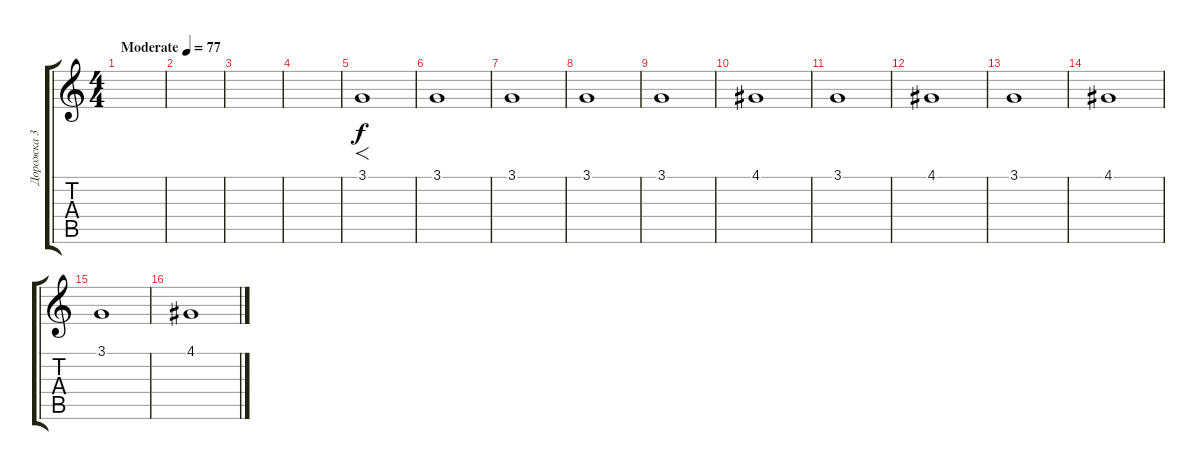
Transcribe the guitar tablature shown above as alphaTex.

\track ("Дорожка 3" "Дорожка 3") {instrument choiraahs}
\staff {score tabs}
\tuning (E4 B3 G3 D3 A2 E2) {hide}
\ts (4 4)
\tempo (77 "Moderate")
\clef g2
\ks c
|
|
|
|
3.1.1{f} |
3.1.1 |
3.1.1 |
3.1.1 |
3.1.1 |
4.1.1 |
3.1.1 |
4.1.1 |
3.1.1 |
4.1.1 |
3.1.1 |
4.1.1
